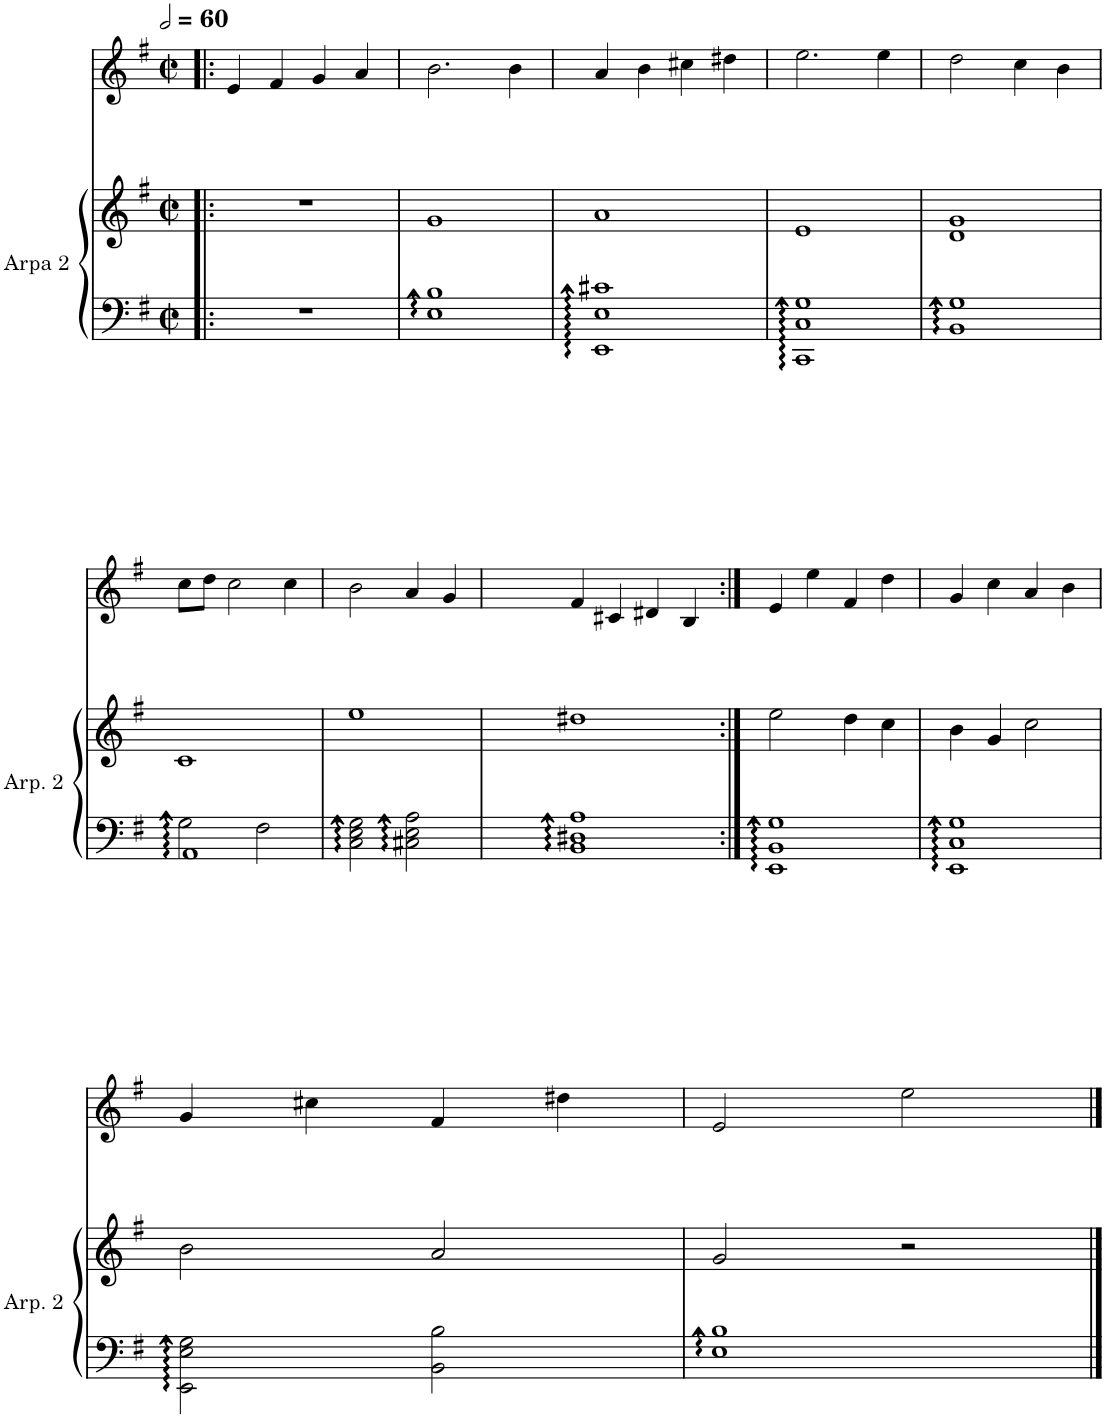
**kern	**kern	**kern
*part2	*part2	*part1
*staff3	*staff2	*staff1
*I"Arpa 2	*	*I"Oboe
*I'Arp. 2	*	*I'Ob
*	*	*stria5
*clefF4	*clefG2	*clefG2
*k[f#]	*k[f#]	*k[f#]
*M2/2	*M2/2	*M2/2
*met(c|)	*met(c|)	*met(c|)
*MM120	*MM120	*MM120
=1!|:	=1!|:	=1!|:
1r	1r	4e/
.	.	4f#/
.	.	4g/
.	.	4a/
=2	=2	=2
1E:: 1B::	1g	2.b\
.	.	4b\
=3	=3	=3
1EE:: 1E:: 1c#X::	1a	4a/
.	.	4b\
.	.	4cc#X\
.	.	4dd#X\
=4	=4	=4
1CC:: 1C:: 1G::	1e	2.ee\
.	.	4ee\
=5	=5	=5
1BB:: 1G::	1d 1g	2dd\
.	.	4cc\
.	.	4b\
!!LO:LB:g=z
=6	=6	=6
*^	*	*
1AA::	2G\	1c	8cc\L
.	.	.	8dd\J
.	.	.	2cc\
.	2F#\	.	.
.	.	.	4cc\
=7	=7	=7	=7
1ryy	2C\:: 2E\:: 2G\::	1ee	2b\
.	2C#X\:: 2E\:: 2A\::	.	4a/
.	.	.	4g/
=8	=8	=8	=8
1ryy	1BB:: 1D#X:: 1A::	1dd#X	4f#/
.	.	.	4c#X/
.	.	.	4d#X/
.	.	.	4B/
=9:|!	=9:|!	=9:|!	=9:|!
1ryy	1EE:: 1BB:: 1G::	2ee\	4e/
.	.	.	4ee\
.	.	4dd\	4f#/
.	.	4cc\	4dd\
=10	=10	=10	=10
1ryy	1EE:: 1C:: 1G::	4b\	4g/
.	.	4g/	4cc\
.	.	2cc\	4a/
.	.	.	4b\
!!LO:LB:g=z
=11	=11	=11	=11
1ryy	2EE\:: 2E\:: 2G\::	2b\	4g/
.	.	.	4cc#X\
.	2BB\ 2B\	2a/	4f#/
.	.	.	4dd#X\
=12	=12	=12	=12
1ryy	1E:: 1B::	2g/	2e/
.	.	2r	2ee\
*v	*v	*	*
==	==	==
*-	*-	*-
